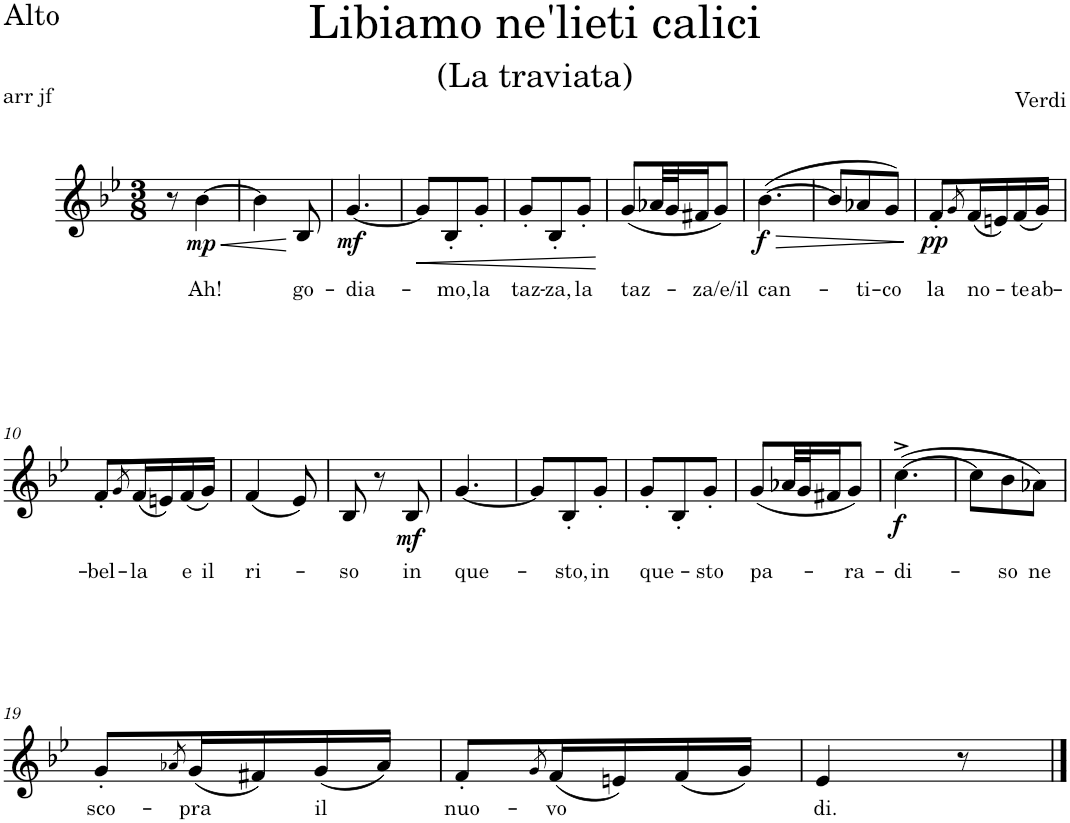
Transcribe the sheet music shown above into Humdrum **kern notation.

**kern	**text	**dynam
*part1	*part1	*part1
*staff1	*staff1	*staff1
*I"Alto	*	*
*I'A.	*	*
*clefG2	*	*
*k[b-e-]	*	*
*M3/8	*	*
=1	=1	=1
8r	.	.
!	!LO:LY:b	!LO:HP:b
!	!	!LO:DY:n=1:b
[4b-\	Ah!	< mp
=2	=2	=2
4b-\]	.	.
!	!LO:LY:b	!
8B-/	go-	[
=3	=3	=3
!	!LO:LY:b	!LO:DY:b
[4.g/	-dia-	mf
=4	=4	=4
!	!	!LO:HP:b
8g/L]	.	<
!	!LO:LY:b	!
8B-'/	-mo,	.
!	!LO:LY:b	!
8g'/J	la	.
=5	=5	=5
!	!LO:LY:b	!
8g'/L	taz-	.
!	!LO:LY:b	!
8B-'/	-za,	.
!	!LO:LY:b	!
8g'/J	la	.
.	.	[
=6	=6	=6
!	!LO:LY:b	!
(8g/L	taz-	.
32a-X/LL	.	.
32g/J	.	.
16f#X/J	.	.
!	!LO:LY:b	!
8g/J)	-za/e/il	.
=7	=7	=7
!	!LO:LY:b	!LO:HP:b
!	!	!LO:DY:n=1:b
([4.b-\	can-	> f
=8	=8	=8
8b-/L]	.	.
!	!LO:LY:b	!
8a-X/	-ti-	.
!	!LO:LY:b	!
8g/J)	-co	.
.	.	]
=9	=9	=9
!	!LO:LY:b	!LO:DY:b
8f'/L	la	pp
8qg/	.	.
!	!LO:LY:b	!
(16f/L	no-	.
16en/)	.	.
!	!LO:LY:b	!
(16f/	-te	.
!	!LO:LY:b	!
16g/JJ)	ab-	.
!!LO:LB:g=z
=10	=10	=10
!	!LO:LY:b	!
8f'/L	-bel-	.
8qg/	.	.
!	!LO:LY:b	!
(16f/L	-la	.
16en/)	.	.
!	!LO:LY:b	!
(16f/	e	.
!	!LO:LY:b	!
16g/JJ)	il	.
=11	=11	=11
!	!LO:LY:b	!
(4f/	ri-	.
8e-/)	.	.
=12	=12	=12
!	!LO:LY:b	!
8B-/	-so	.
8r	.	.
!	!LO:LY:b	!LO:DY:b
8B-/	in	mf
=13	=13	=13
!	!LO:LY:b	!
[4.g/	que-	.
=14	=14	=14
8g/L]	.	.
!	!LO:LY:b	!
8B-'/	-sto,	.
!	!LO:LY:b	!
8g'/J	in	.
=15	=15	=15
!	!LO:LY:b	!
8g'/L	que-	.
8B-'/	.	.
!	!LO:LY:b	!
8g'/J	-sto	.
=16	=16	=16
!	!LO:LY:b	!
(8g/L	pa-	.
32a-X/LL	.	.
32g/J	.	.
16f#X/J	.	.
!	!LO:LY:b	!
8g/J)	-ra-	.
=17	=17	=17
!	!LO:LY:b	!LO:DY:b
([4.cc^\	-di-	f
=18	=18	=18
8cc\L]	.	.
!	!LO:LY:b	!
8b-\	-so	.
!	!LO:LY:b	!
8a-X\J)	ne	.
!!LO:LB:g=z
=19	=19	=19
!	!LO:LY:b	!
8g'/L	sco-	.
8qa-X/	.	.
!	!LO:LY:b	!
(16g/L	-pra	.
16f#X/)	.	.
!	!LO:LY:b	!
(16g/	il	.
16a-/JJ)	.	.
=20	=20	=20
!	!LO:LY:b	!
8f'/L	nuo-	.
8qg/	.	.
!	!LO:LY:b	!
(16f/L	-vo	.
16en/)	.	.
(16f/	.	.
16g/JJ)	.	.
=21	=21	=21
!	!LO:LY:b	!
4e-/	di.	.
8r	.	.
==	==	==
*-	*-	*-
